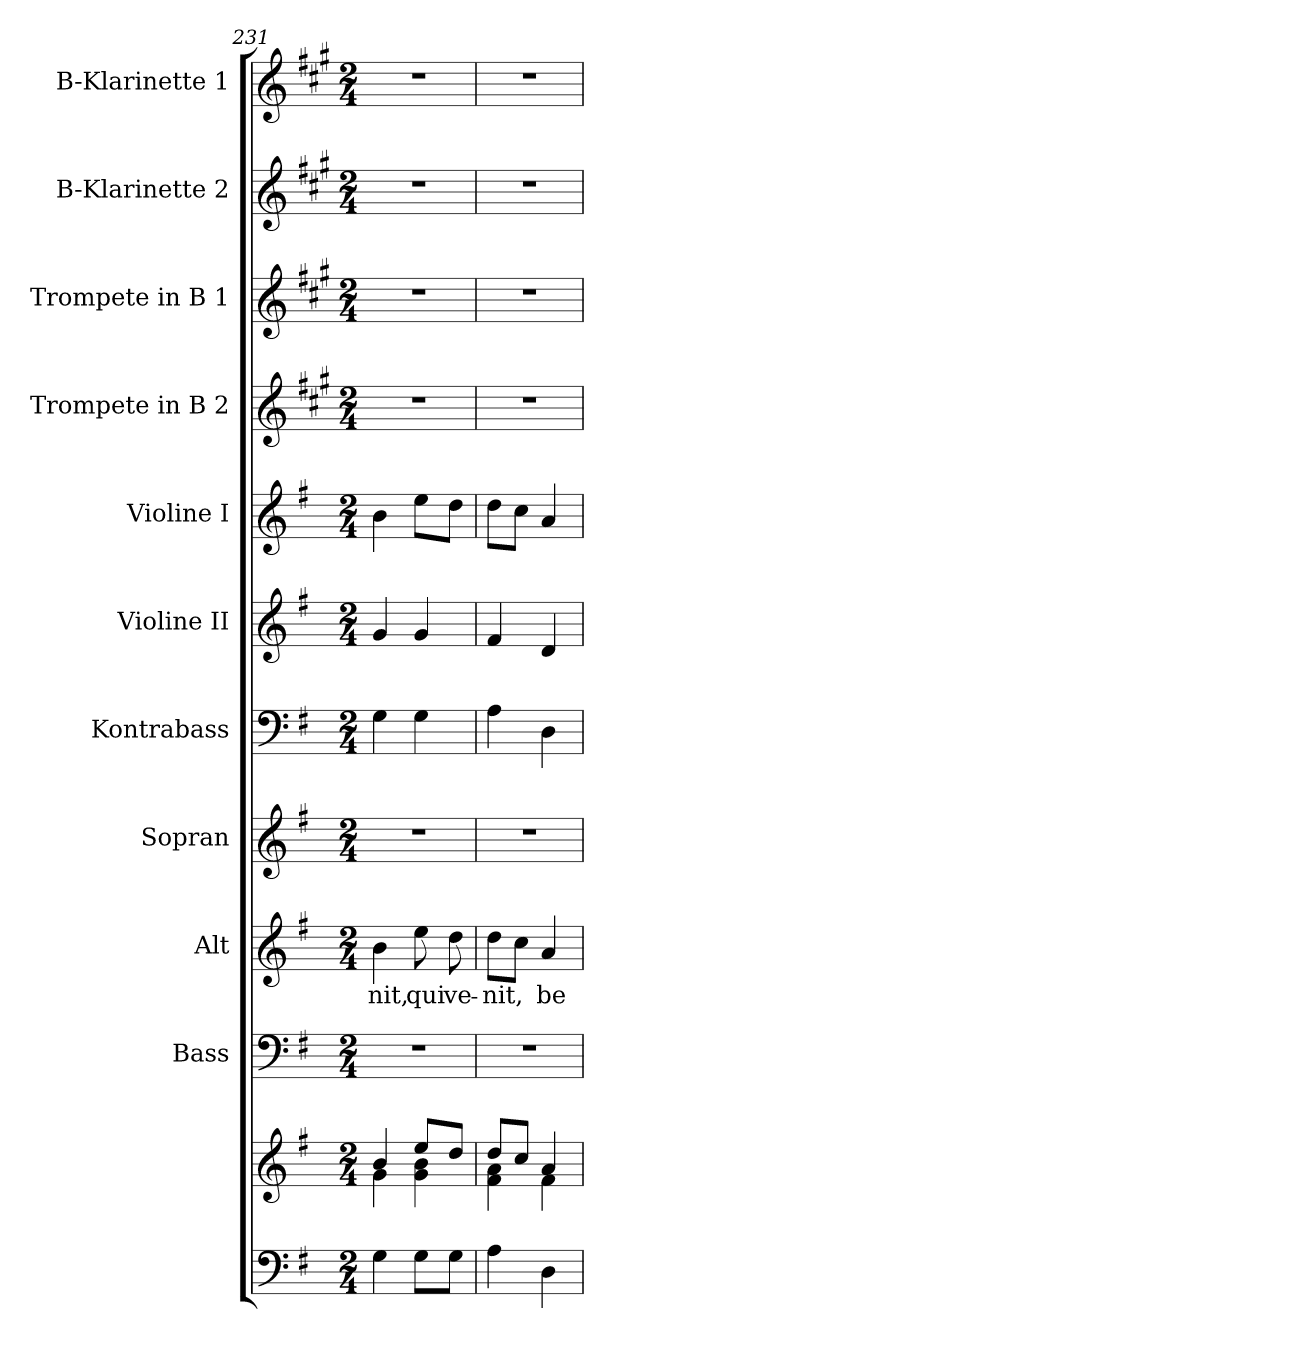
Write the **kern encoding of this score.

**kern	**kern	**kern	**kern	**text	**kern	**kern	**kern	**kern	**kern	**kern	**kern	**kern
*part11	*part11	*part10	*part9	*part9	*part8	*part7	*part6	*part5	*part4	*part3	*part2	*part1
*staff12	*staff11	*staff10	*staff9	*staff9	*staff8	*staff7	*staff6	*staff5	*staff4	*staff3	*staff2	*staff1
*	*	*I"Bass	*I"Alt	*	*I"Sopran	*I"Kontrabass	*I"Violine II	*I"Violine I	*I"Trompete in B 2	*I"Trompete in B 1	*I"B-Klarinette 2	*I"B-Klarinette 1
*	*	*I'B.	*I'A.	*	*I'S.	*I'Kb.	*I'Vl. II	*I'Vl. I	*I'Tr. 2	*I'Tr. 1	*I'B Kl. 2	*I'B Kl. 1
*clefF4	*clefG2	*clefF4	*clefG2	*	*clefG2	*clefF4	*clefG2	*clefG2	*clefG2	*clefG2	*clefG2	*clefG2
*	*	*	*	*	*	*ITrd7c12	*	*	*ITrd1c2	*ITrd1c2	*ITrd1c2	*ITrd1c2
*k[f#]	*k[f#]	*k[f#]	*k[f#]	*	*k[f#]	*k[f#]	*k[f#]	*k[f#]	*k[f#]	*k[f#]	*k[f#]	*k[f#]
*G:	*G:	*G:	*G:	*	*G:	*G:	*G:	*G:	*G:	*G:	*G:	*G:
*M2/4	*M2/4	*M2/4	*M2/4	*	*M2/4	*M2/4	*M2/4	*M2/4	*M2/4	*M2/4	*M2/4	*M2/4
=231	=231	=231	=231	=231	=231	=231	=231	=231	=231	=231	=231	=231
*	*^	*	*	*	*	*	*	*	*	*	*	*
!	!	!	!	!	!LO:LY:b	!	!	!	!	!	!	!	!
4G\	4b/	4g\	2r	4b\	-nit,	2r	4GG\	4g/	4b\	2r	2r	2r	2r
!	!	!	!	!	!LO:LY:b	!	!	!	!	!	!	!	!
8G\L	8ee/L	4g\ 4b\	.	8ee\	qui	.	4GG\	4g/	8ee\L	.	.	.	.
!	!	!	!	!	!LO:LY:b	!	!	!	!	!	!	!	!
8G\J	8dd/J	.	.	8dd\	ve-	.	.	.	8dd\J	.	.	.	.
=232	=232	=232	=232	=232	=232	=232	=232	=232	=232	=232	=232	=232	=232
!	!	!	!	!	!LO:LY:b	!	!	!	!	!	!	!	!
4A\	8dd/L	4f#\ 4a\	2r	8dd\L	-nit,	2r	4AA\	4f#/	8dd\L	2r	2r	2r	2r
.	8cc/J	.	.	8cc\J	.	.	.	.	8cc\J	.	.	.	.
!	!	!	!	!	!LO:LY:b	!	!	!	!	!	!	!	!
4D\	4a/	4f#\	.	4a/	be-	.	4DD\	4d/	4a/	.	.	.	.
*	*v	*v	*	*	*	*	*	*	*	*	*	*	*
=	=	=	=	=	=	=	=	=	=	=	=	=
*-	*-	*-	*-	*-	*-	*-	*-	*-	*-	*-	*-	*-
